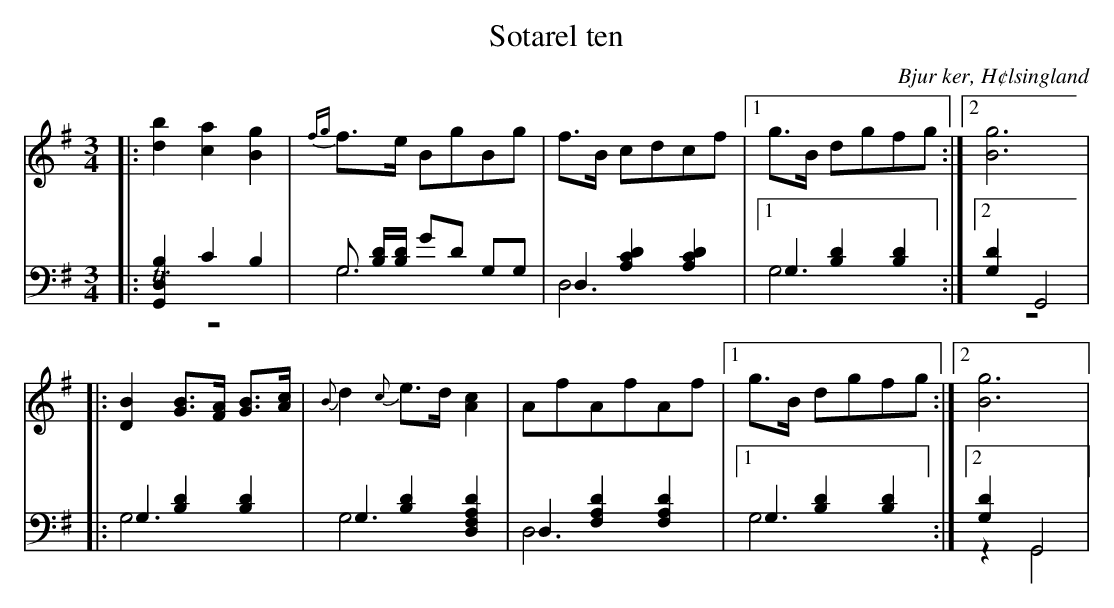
X:1
T: Sotarel ten
O: Bjur ker, H¢lsingland
M: 3/4
L: 1/8
K: G
V:1
V:2
V:3 merge
V:1
|:[d2b2] [c2a2] [B2g2]|{fg}f>e BgBg|f>B cdcf |1g>B dgfg :|2 [B6g6]|
|:[D2B2] [GB]>[FA] [GB]>[Ac]|{B}d2 {c}e>d [A2c2]|AfAfAf |1g>B dgfg :|2 [B6g6]|
V:2 clef=bass
|:[G,,2 TD,2B,2] C2 B,2|G, [B,/ D/][B,/ D/] GD G,G,|D,2 [A,2 C2 D2] [A,2 C2 D2]|1G,2 [B,2 D2] [B,2 D2]:|2 [G,2D2] G,,4|
|:G,2 [B,2 D2] [B,2 D2]|G,2 [B,2 D2] [D,2 F,2A,2D2]|D,2 [F,2 A,2 D2] [F,2 A,2 D2]|1 G,2 [B,2 D2] [B,2 D2] :|2 [G,2D2] G,,4|
V:3 clef=bass
|:z6|G,6|D,6|1G,6:|2 z6|
|:G,6|G,6|D,6|1 G,6 :|2 z2 G,,4|
